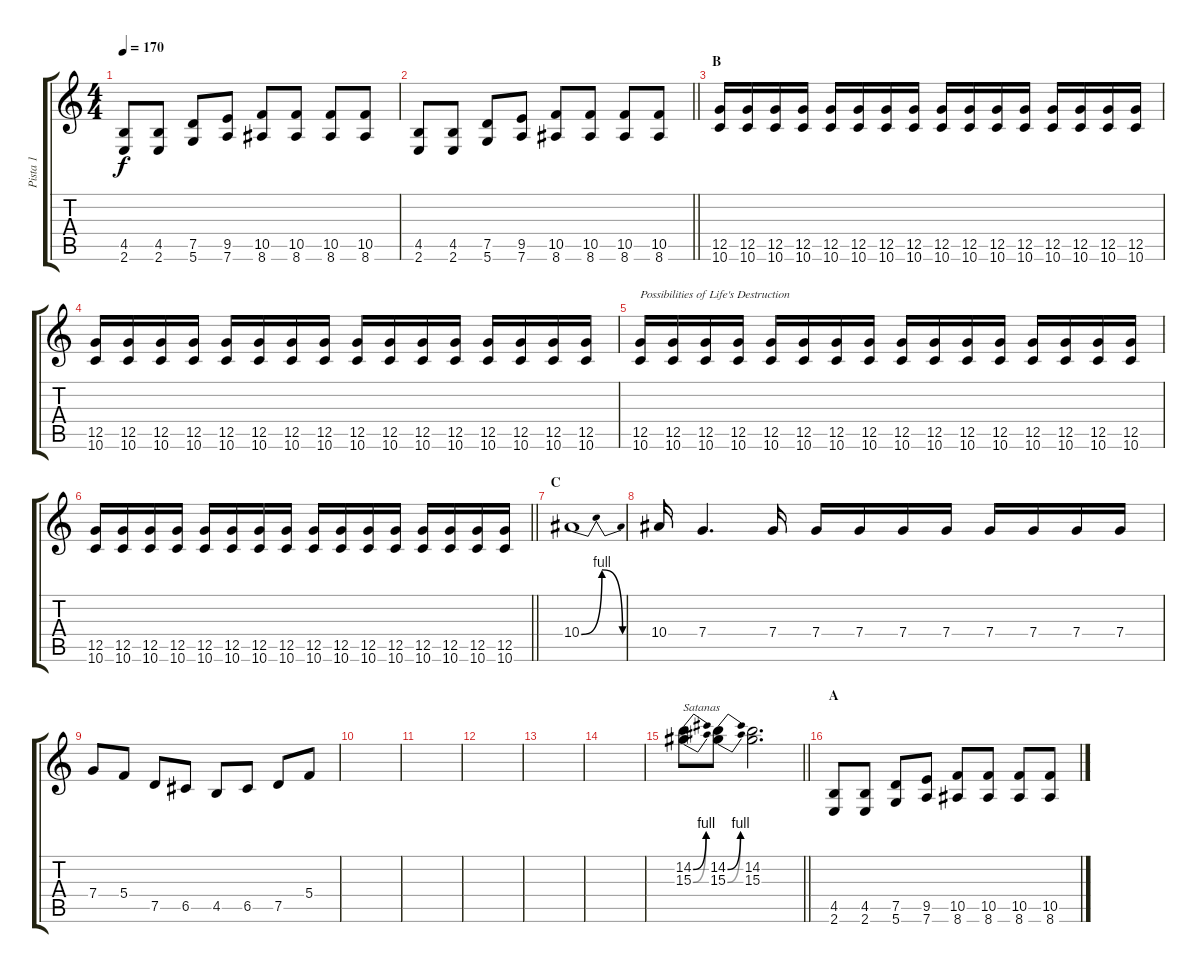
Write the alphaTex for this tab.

\track ("Pista 1" "Pista 1") {instrument overdrivenguitar}
\staff {score tabs}
\tuning (D4 A3 F3 C3 G2 D2) {hide}
\ts (4 4)
\tempo 170
\clef g2
\ks c
(4.5 2.6).8{dy f} (4.5 2.6).8 (7.5 5.6).8 (9.5 7.6).8 (10.5 8.6).8 (10.5 8.6).8 (10.5 8.6).8 (10.5 8.6).8 |
\barLineRight lightlight
(4.5 2.6).8 (4.5 2.6).8 (7.5 5.6).8 (9.5 7.6).8 (10.5 8.6).8 (10.5 8.6).8 (10.5 8.6).8 (10.5 8.6).8 |
\section ("" "B")
(12.5 10.6).16 (12.5 10.6).16 (12.5 10.6).16 (12.5 10.6).16 (12.5 10.6).16 (12.5 10.6).16 (12.5 10.6).16 (12.5 10.6).16 (12.5 10.6).16 (12.5 10.6).16 (12.5 10.6).16 (12.5 10.6).16 (12.5 10.6).16 (12.5 10.6).16 (12.5 10.6).16 (12.5 10.6).16 |
(12.5 10.6).16 (12.5 10.6).16 (12.5 10.6).16 (12.5 10.6).16 (12.5 10.6).16 (12.5 10.6).16 (12.5 10.6).16 (12.5 10.6).16 (12.5 10.6).16 (12.5 10.6).16 (12.5 10.6).16 (12.5 10.6).16 (12.5 10.6).16 (12.5 10.6).16 (12.5 10.6).16 (12.5 10.6).16 |
(12.5 10.6).16{txt "Possibilities of Life's Destruction"} (12.5 10.6).16 (12.5 10.6).16 (12.5 10.6).16 (12.5 10.6).16 (12.5 10.6).16 (12.5 10.6).16 (12.5 10.6).16 (12.5 10.6).16 (12.5 10.6).16 (12.5 10.6).16 (12.5 10.6).16 (12.5 10.6).16 (12.5 10.6).16 (12.5 10.6).16 (12.5 10.6).16 |
\barLineRight lightlight
(12.5 10.6).16 (12.5 10.6).16 (12.5 10.6).16 (12.5 10.6).16 (12.5 10.6).16 (12.5 10.6).16 (12.5 10.6).16 (12.5 10.6).16 (12.5 10.6).16 (12.5 10.6).16 (12.5 10.6).16 (12.5 10.6).16 (12.5 10.6).16 (12.5 10.6).16 (12.5 10.6).16 (12.5 10.6).16 |
\section ("" "C")
10.4{be (bendrelease 0 0 30 4 45 4 60 0)}.1 |
10.4.16 7.4.4{d} 7.4.16 7.4.16 7.4.16 7.4.16 7.4.16 7.4.16 7.4.16 7.4.16 7.4.16 |
7.4.8 5.4.8 7.5.8 6.5.8 4.5.8 6.5.8 7.5.8 5.4.8 |
|
|
|
|
|
\barLineRight lightlight
(14.2{be (bend 0 0 60 4)} 15.3{be (bend 0 0 60 4)}).8{txt "Satanas"} (14.2{be (bend 0 0 60 4)} 15.3{be (bend 0 0 60 4)}).8 (14.2 15.3).2{d} |
\section ("" "A")
(4.5 2.6).8 (4.5 2.6).8 (7.5 5.6).8 (9.5 7.6).8 (10.5 8.6).8 (10.5 8.6).8 (10.5 8.6).8 (10.5 8.6).8
